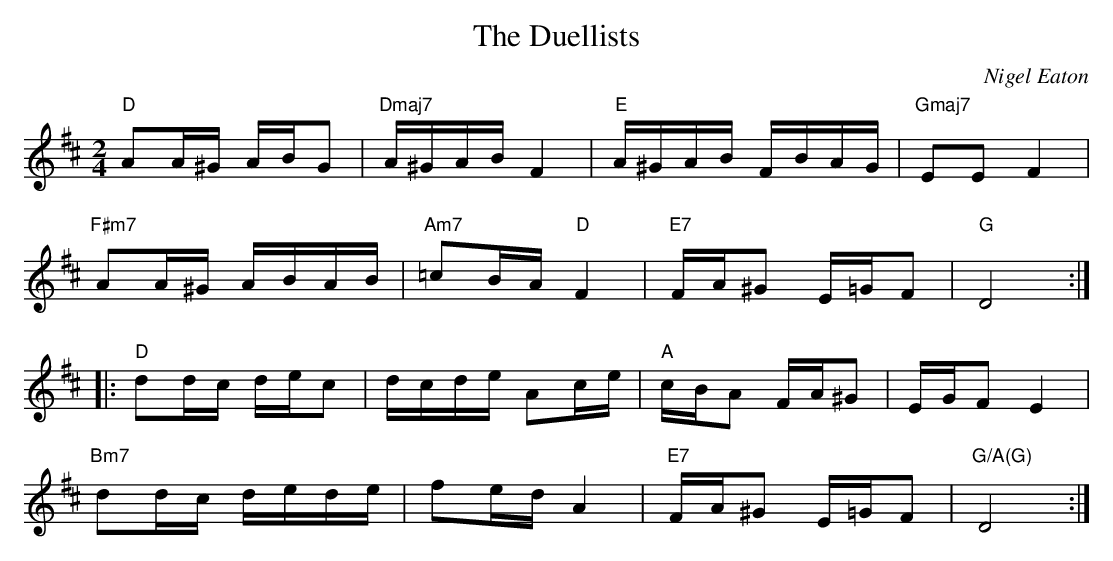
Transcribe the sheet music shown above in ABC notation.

X:1
T:The Duellists
C:Nigel Eaton
L:1/16
M:2/4
K:D
"D"A2A^G ABG2|"Dmaj7"A^GAB F4|"E"A^GAB FBAG|"Gmaj7"E2E2 F4|
"F#m7"A2A^G ABAB|"Am7"=c2BA "D"F4|"E7"FA^G2 E=GF2|"G"D8:|
|:"D"d2dc dec2|dcde A2ce|"A"cBA2 FA^G2|EGF2 E4|
"Bm7"d2dc dede|f2ed A4|"E7"FA^G2 E=GF2|"G/A(G)"D8:|
